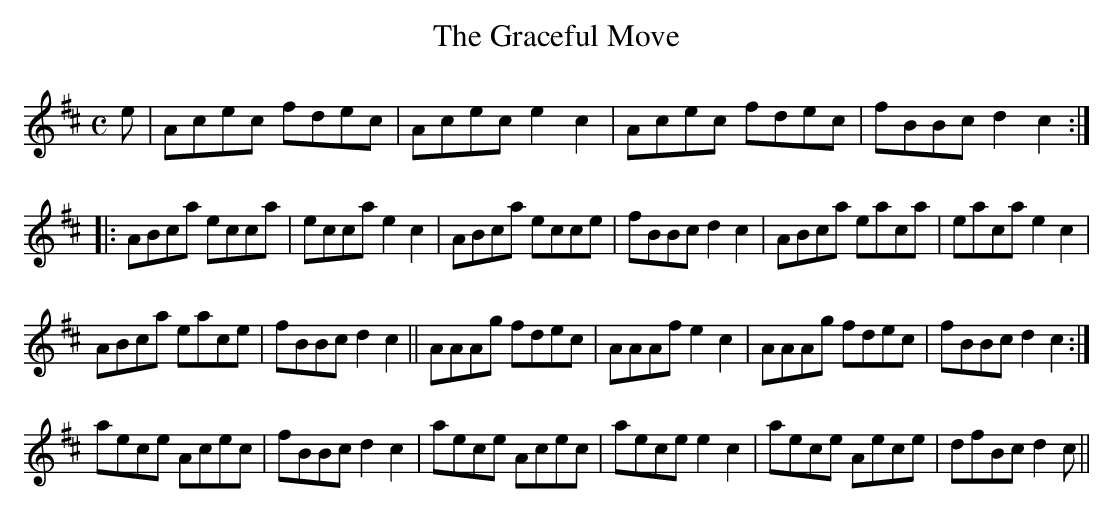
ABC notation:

X:1
T:Graceful Move, The
M:C
L:1/8
K:A Mix
e|Acec fdec|Acec e2c2|Acec fdec|fBBc d2c2:|
|:ABca ecca|ecca e2c2|ABca ecce|fBBc d2c2|ABca eaca|eaca e2c2|
ABca eace|fBBc d2c2||AAAg fdec|AAAf e2c2|AAAg fdec|fBBc d2c2:|
aece Acec|fBBc d2c2|aece Acec|aece e2c2|aece Aece|dfBc d2c||
